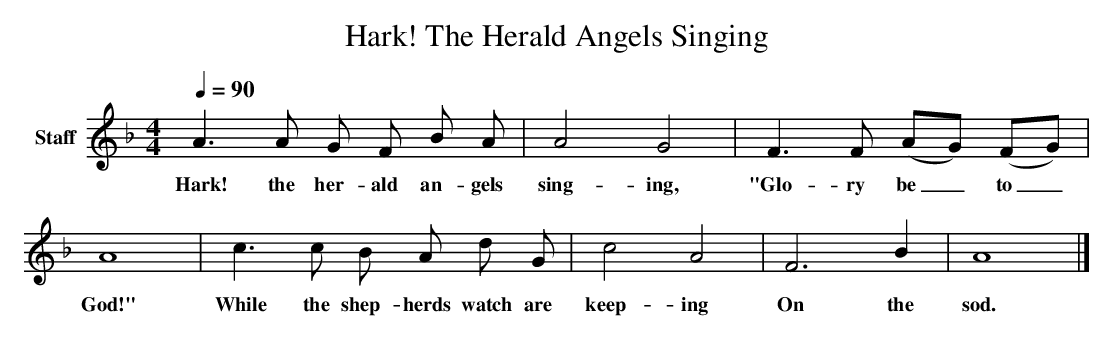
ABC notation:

X:1
T: Hark! The Herald Angels Singing
L: 1/4
M: 4/4
Q: 1/4=90
V: P1 name="Staff"
K: F
[V: P1]  A3/ A/ G/ F/ B/ A/ | A2 G2 | F3/ F/ (A/G/) (F/G/) | A4 | c3/ c/ B/ A/ d/ G/ | c2 A2 | F3 B | A4|]
w: Hark! the her- ald an- gels sing- ing, "Glo- ry be_ to_ God!" While the shep- herds watch are keep- ing On the sod.
